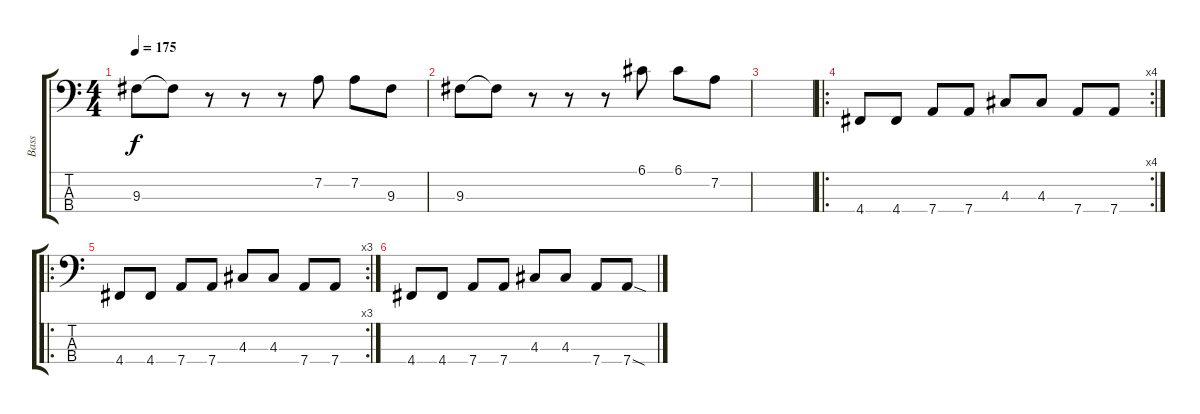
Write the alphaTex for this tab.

\track ("Bass" "Bass") {instrument electricbassfinger}
\staff {score tabs}
\tuning (G2 D2 A1 D1) {hide}
\ts (4 4)
\tempo 175
\clef f4
\ks c
9.3.8{dy f} 9.3{t}.8 r.8 r.8 r.8 7.2.8 7.2.8 9.3.8 |
9.3.8 9.3{t}.8 r.8 r.8 r.8 6.1.8 6.1.8 7.2.8 |
|
\ro
\rc 4
4.4.8 4.4.8 7.4.8 7.4.8 4.3.8 4.3.8 7.4.8 7.4.8 |
\ro
\rc 3
4.4.8 4.4.8 7.4.8 7.4.8 4.3.8 4.3.8 7.4.8 7.4.8 |
4.4.8 4.4.8 7.4.8 7.4.8 4.3.8 4.3.8 7.4.8 7.4{sod}.8
